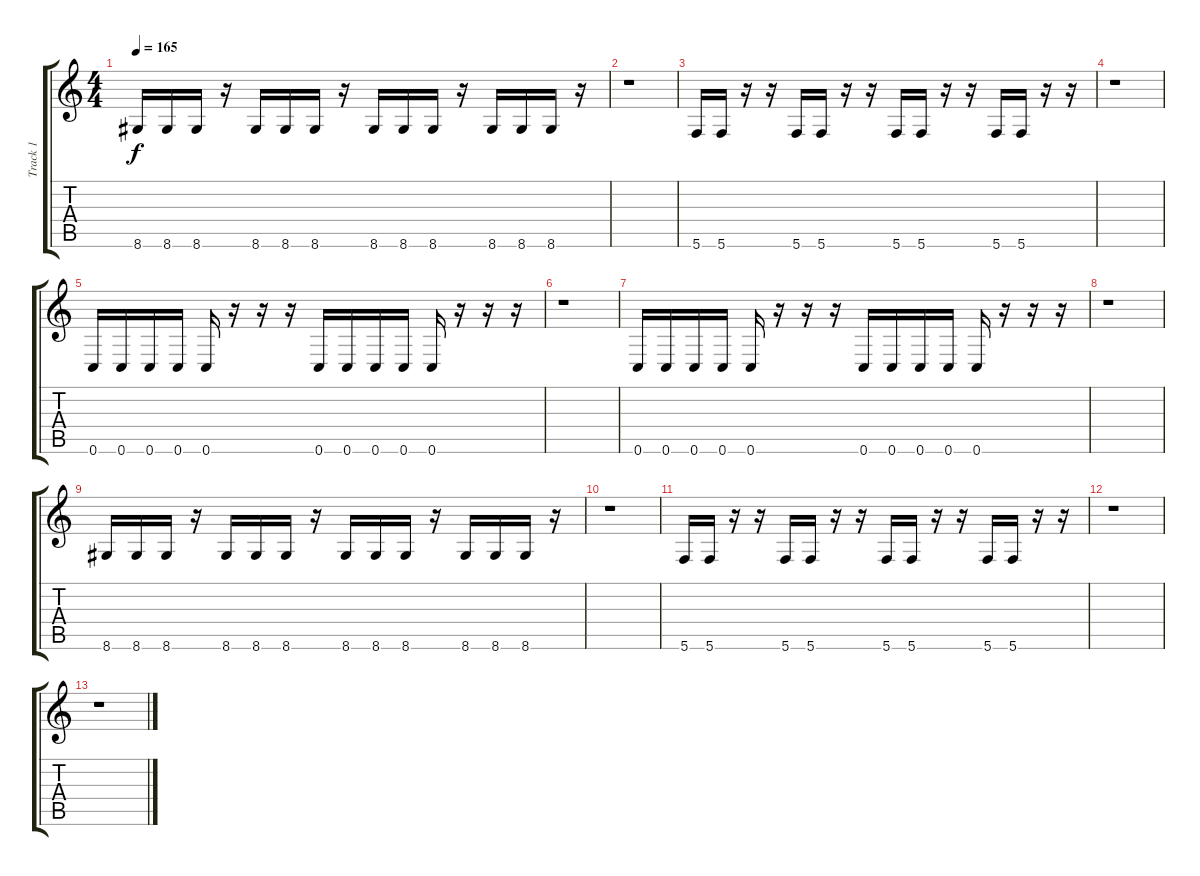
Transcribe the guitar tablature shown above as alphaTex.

\track ("Track 1" "Track 1") {instrument acousticguitarsteel}
\staff {score tabs}
\tuning (D4 A3 F3 C3 G2 C2) {hide}
\ts (4 4)
\tempo 165
\clef g2
\ks c
8.6.16{dy f} 8.6.16 8.6.16 r.16 8.6.16 8.6.16 8.6.16 r.16 8.6.16 8.6.16 8.6.16 r.16 8.6.16 8.6.16 8.6.16 r.16 |
r.1 |
5.6.16 5.6.16 r.16 r.16 5.6.16 5.6.16 r.16 r.16 5.6.16 5.6.16 r.16 r.16 5.6.16 5.6.16 r.16 r.16 |
r.1 |
0.6.16 0.6.16 0.6.16 0.6.16 0.6.16 r.16 r.16 r.16 0.6.16 0.6.16 0.6.16 0.6.16 0.6.16 r.16 r.16 r.16 |
r.1 |
0.6.16 0.6.16 0.6.16 0.6.16 0.6.16 r.16 r.16 r.16 0.6.16 0.6.16 0.6.16 0.6.16 0.6.16 r.16 r.16 r.16 |
r.1 |
8.6.16 8.6.16 8.6.16 r.16 8.6.16 8.6.16 8.6.16 r.16 8.6.16 8.6.16 8.6.16 r.16 8.6.16 8.6.16 8.6.16 r.16 |
r.1 |
5.6.16 5.6.16 r.16 r.16 5.6.16 5.6.16 r.16 r.16 5.6.16 5.6.16 r.16 r.16 5.6.16 5.6.16 r.16 r.16 |
r.1 |
r.1
